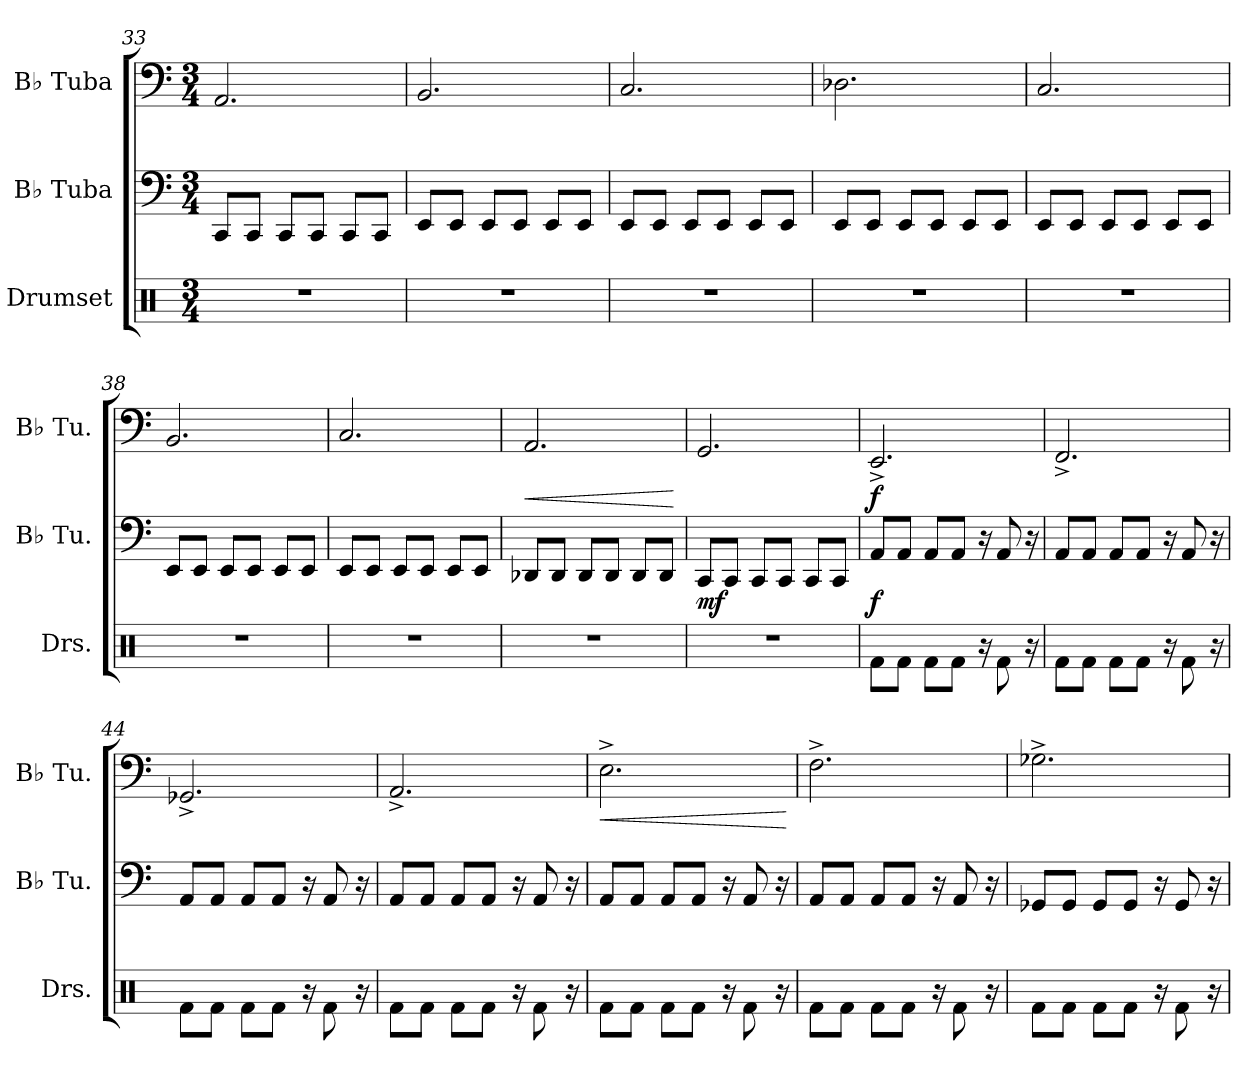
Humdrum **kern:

**kern	**kern	**dynam	**kern	**dynam
*part3	*part2	*part2	*part1	*part1
*staff3	*staff2	*staff2	*staff1	*staff1
*I"Drumset	*I"B♭ Tuba	*	*I"B♭ Tuba	*
*I'Drs.	*I'B♭ Tu.	*	*I'B♭ Tu.	*
*clefX	*clefF4	*	*clefF4	*
*k[]	*k[]	*	*k[]	*
*M3/4	*M3/4	*	*M3/4	*
=33	=33	=33	=33	=33
2.r	8CC/L	.	2.AA/	.
.	8CC/J	.	.	.
.	8CC/L	.	.	.
.	8CC/J	.	.	.
.	8CC/L	.	.	.
.	8CC/J	.	.	.
=34	=34	=34	=34	=34
2.r	8EE/L	.	2.BB/	.
.	8EE/J	.	.	.
.	8EE/L	.	.	.
.	8EE/J	.	.	.
.	8EE/L	.	.	.
.	8EE/J	.	.	.
!!LO:PB:g=z
=35	=35	=35	=35	=35
2.r	8EE/L	.	2.C/	.
.	8EE/J	.	.	.
.	8EE/L	.	.	.
.	8EE/J	.	.	.
.	8EE/L	.	.	.
.	8EE/J	.	.	.
=36	=36	=36	=36	=36
2.r	8EE/L	.	2.D-X\	.
.	8EE/J	.	.	.
.	8EE/L	.	.	.
.	8EE/J	.	.	.
.	8EE/L	.	.	.
.	8EE/J	.	.	.
=37	=37	=37	=37	=37
2.r	8EE/L	.	2.C/	.
.	8EE/J	.	.	.
.	8EE/L	.	.	.
.	8EE/J	.	.	.
.	8EE/L	.	.	.
.	8EE/J	.	.	.
=38	=38	=38	=38	=38
2.r	8EE/L	.	2.BB/	.
.	8EE/J	.	.	.
.	8EE/L	.	.	.
.	8EE/J	.	.	.
.	8EE/L	.	.	.
.	8EE/J	.	.	.
=39	=39	=39	=39	=39
2.r	8EE/L	.	2.C/	.
.	8EE/J	.	.	.
.	8EE/L	.	.	.
.	8EE/J	.	.	.
.	8EE/L	.	.	.
.	8EE/J	.	.	.
!!LO:LB:g=z
=40	=40	=40	=40	=40
!	!	!	!	!LO:HP:b
2.r	8DD-X/L	.	2.AA/	<
.	8DD-/J	.	.	.
.	8DD-/L	.	.	.
.	8DD-/J	.	.	.
.	8DD-/L	.	.	.
.	8DD-/J	.	.	.
.	.	.	.	[
=41	=41	=41	=41	=41
!	!	!LO:DY:b	!	!
2.r	8CC/L	mf	2.GG/	.
.	8CC/J	.	.	.
.	8CC/L	.	.	.
.	8CC/J	.	.	.
.	8CC/L	.	.	.
.	8CC/J	.	.	.
=42	=42	=42	=42	=42
!	!	!LO:DY:b	!	!LO:DY:b
8Rf\L	8AA/L	f	2.EE^/	f
8Rf\J	8AA/J	.	.	.
8Rf\L	8AA/L	.	.	.
8Rf\J	8AA/J	.	.	.
16r	16r	.	.	.
8Rf\	8AA/	.	.	.
16r	16r	.	.	.
=43	=43	=43	=43	=43
8Rf\L	8AA/L	.	2.FF^/	.
8Rf\J	8AA/J	.	.	.
8Rf\L	8AA/L	.	.	.
8Rf\J	8AA/J	.	.	.
16r	16r	.	.	.
8Rf\	8AA/	.	.	.
16r	16r	.	.	.
=44	=44	=44	=44	=44
8Rf\L	8AA/L	.	2.GG-X^/	.
8Rf\J	8AA/J	.	.	.
8Rf\L	8AA/L	.	.	.
8Rf\J	8AA/J	.	.	.
16r	16r	.	.	.
8Rf\	8AA/	.	.	.
16r	16r	.	.	.
!!LO:LB:g=z
=45	=45	=45	=45	=45
8Rf\L	8AA/L	.	2.AA^/	.
8Rf\J	8AA/J	.	.	.
8Rf\L	8AA/L	.	.	.
8Rf\J	8AA/J	.	.	.
16r	16r	.	.	.
8Rf\	8AA/	.	.	.
16r	16r	.	.	.
=46	=46	=46	=46	=46
!	!	!	!	!LO:HP:b
8Rf\L	8AA/L	.	2.E^\	<
8Rf\J	8AA/J	.	.	.
8Rf\L	8AA/L	.	.	.
8Rf\J	8AA/J	.	.	.
16r	16r	.	.	.
8Rf\	8AA/	.	.	.
16r	16r	.	.	.
.	.	.	.	[
=47	=47	=47	=47	=47
8Rf\L	8AA/L	.	2.F^\	.
8Rf\J	8AA/J	.	.	.
8Rf\L	8AA/L	.	.	.
8Rf\J	8AA/J	.	.	.
16r	16r	.	.	.
8Rf\	8AA/	.	.	.
16r	16r	.	.	.
=48	=48	=48	=48	=48
8Rf\L	8GG-X/L	.	2.G-X^\	.
8Rf\J	8GG-/J	.	.	.
8Rf\L	8GG-/L	.	.	.
8Rf\J	8GG-/J	.	.	.
16r	16r	.	.	.
8Rf\	8GG-/	.	.	.
16r	16r	.	.	.
=	=	=	=	=
*-	*-	*-	*-	*-
